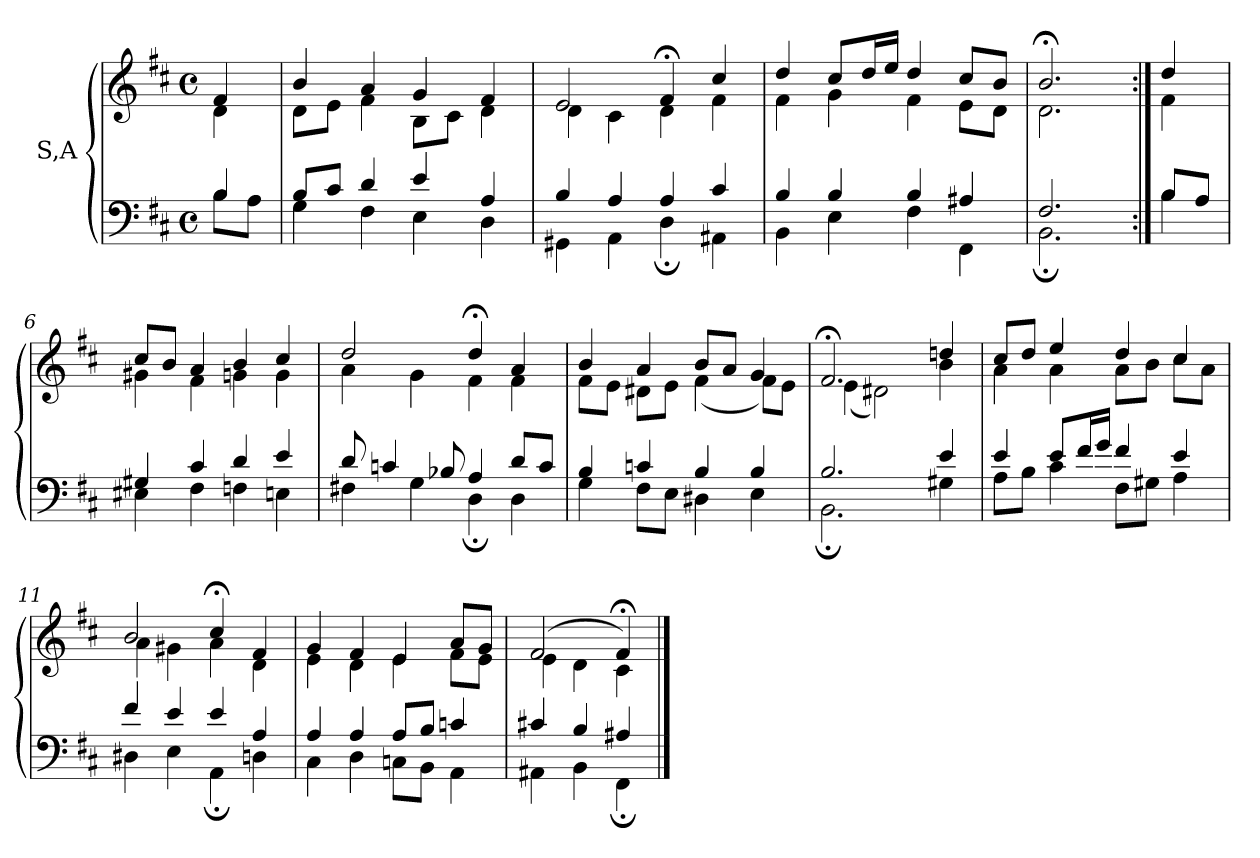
**kern	**kern
*part1	*part1
*staff2	*staff1
*I"S,A	*
!!LO:PB:g=z
*clefF4	*clefG2
*k[f#c#]	*k[f#c#]
*M4/4	*M4/4
*met(c)	*met(c)
=	=
*^	*^
4B	8BL	4f#	4d
.	8AJ	.	.
=1	=1	=1	=1
8BL	4G	4b	8dL
8c#J	.	.	8eJ
4d	4F#	4a	4f#
4e	4E	4g	8BL
.	.	.	8c#J
4A	4D	4f#	4d
=2	=2	=2	=2
4B	4GG#X	2e	4d
4A	4AA	.	4c#
4A	4D;	4f#;<	4d
4c#	4AA#X	4cc#	4f#
=3	=3	=3	=3
4B	4BB	4dd	4f#
4B	4E	8cc#L	4g
.	.	16ddL	.
.	.	16eeJJ	.
4B	4F#	4dd	4f#
4A#X	4FF#	8cc#L	8eL
.	.	8bJ	8dJ
=1281	=1281	=1281	=1281
2.F#	2.BB;	2.b;<	2.d
=1282:|!	=1282:|!	=1282:|!	=1282:|!
8BL	4B	4dd	4f#
8AJ	.	.	.
!!LO:LB:g=z	!!
=6	=6	=6	=6
4G#X	4E#X	8cc#L	4g#X
.	.	8bJ	.
4c#	4F#	4a	4f#
4d	4Fn	4b	4gn
4e	4En	4cc#	4g
=7	=7	=7	=7
8d	4F#X	2dd	4a
4cn	.	.	.
.	4G	.	4g
8B-X	.	.	.
4A	4D;	4dd;<	4f#
8dL	4D	4a	4f#
8cJ	.	.	.
=8	=8	=8	=8
4B	4G	4b	8f#L
.	.	.	8eJ
4cn	8F#L	4a	8d#XL
.	8EJ	.	8eJ
4B	4D#X	8bL	(<4f#
.	.	8aJ	.
4B	4E	4g	8f#L)
.	.	.	8eJ
=9	=9	=9	=9
2.B	2.BB;	2.f#;<	(<4e
.	.	.	2d#X)
4e	4G#X	4ddn	4b
!!LO:LB:g=z	!!
=10	=10	=10	=10
4e	8AL	8cc#L	4a
.	8BJ	8ddJ	.
8eL	4c#	4ee	4a
16f#L	.	.	.
16gJJ	.	.	.
4f#	8F#L	4dd	8aL
.	8G#XJ	.	8bJ
4e	4A	4cc#	8cc#L
.	.	.	8aJ
=11	=11	=11	=11
4f#	4D#X	2b	4a
4e	4E	.	4g#X
4e	4AA;	4cc#;<	4a
4A	4Dn	4f#	4d
=12	=12	=12	=12
4A	4C#	4g	4e
4A	4D	4f#	4d
8AL	8CnL	4e	4e
8BJ	8BBJ	.	.
4cn	4AA	8aL	8f#L
.	.	8gJ	8eJ
=13	=13	=13	=13
4c#X	4AA#X	(>2f#	4e
4B	4BB	.	4d
4A#X	4FF#;	4f#;<)	4c#
*v	*v	*	*
*	*v	*v
==	==
*-	*-
